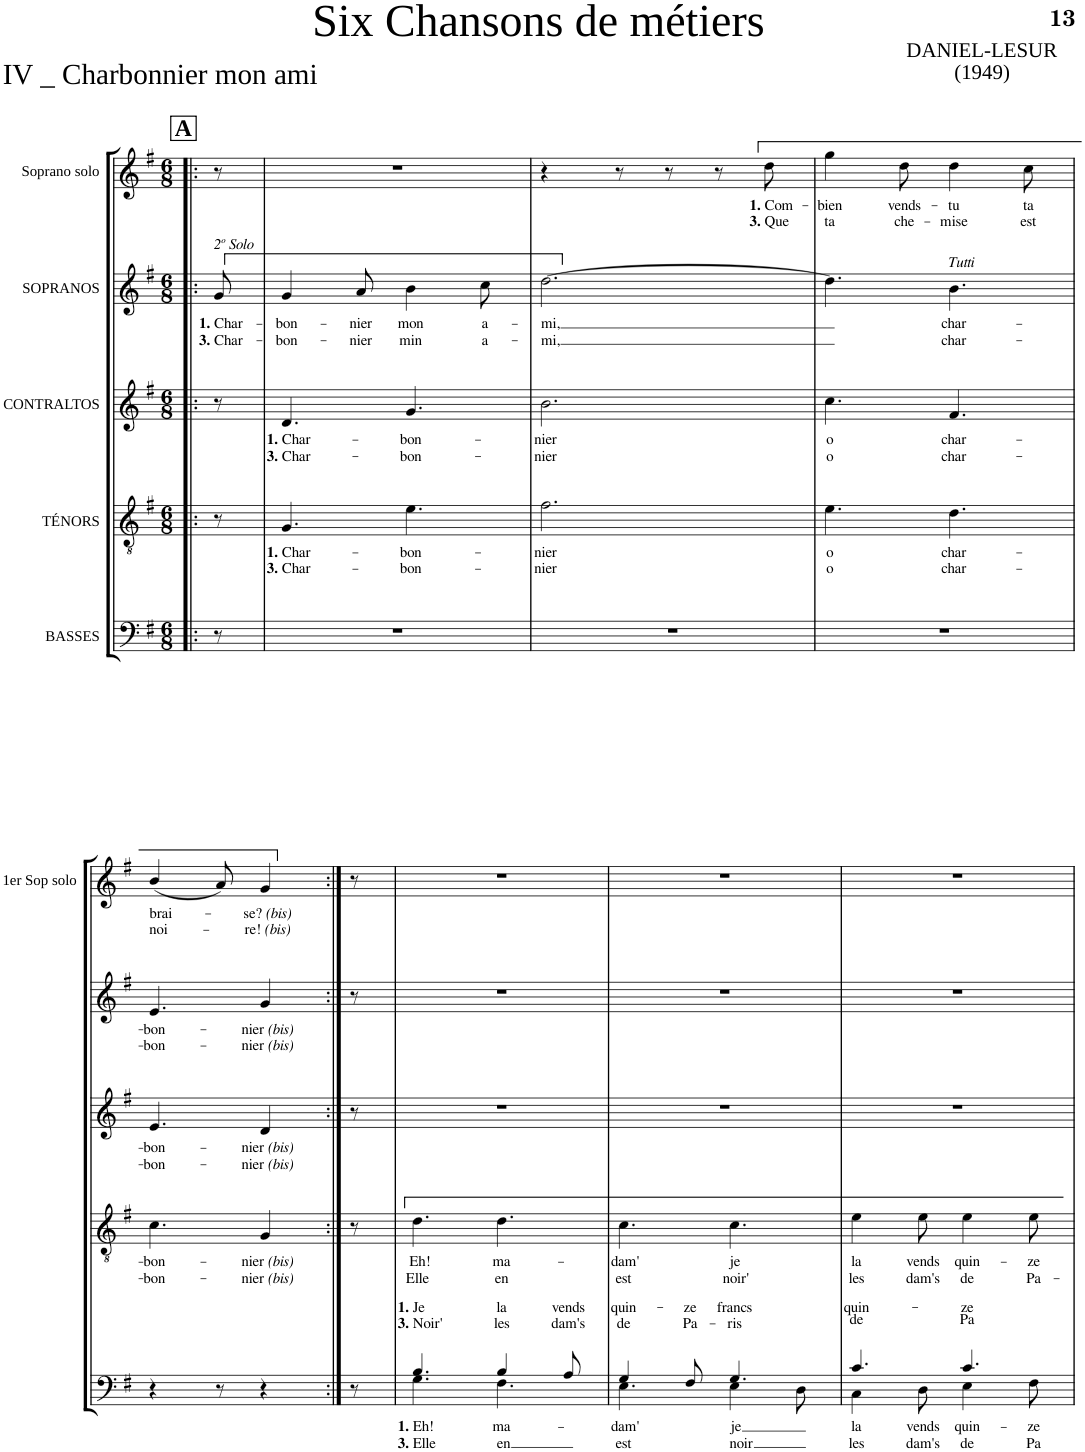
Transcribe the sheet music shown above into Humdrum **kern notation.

**kern	**text	**text	**text	**text	**text	**kern	**text	**text	**kern	**text	**text	**kern	**text	**text	**kern	**text	**text
*part5	*part5	*part5	*part5	*part5	*part5	*part4	*part4	*part4	*part3	*part3	*part3	*part2	*part2	*part2	*part1	*part1	*part1
*staff5	*staff5	*staff5	*staff5	*staff5	*staff5	*staff4	*staff4	*staff4	*staff3	*staff3	*staff3	*staff2	*staff2	*staff2	*staff1	*staff1	*staff1
*I"BASSES	*	*	*	*	*	*I"TÉNORS	*	*	*I"CONTRALTOS	*	*	*I"SOPRANOS	*	*	*I"Soprano solo	*	*
!!LO:PB:g=z
*clefF4	*	*	*	*	*	*clefGv2	*	*	*clefG2	*	*	*clefG2	*	*	*clefG2	*	*
*k[f#]	*	*	*	*	*	*k[f#]	*	*	*k[f#]	*	*	*k[f#]	*	*	*k[f#]	*	*
*M6/8	*	*	*	*	*	*M6/8	*	*	*M6/8	*	*	*M6/8	*	*	*M6/8	*	*
!!LO:REH:place=s1:a:B:cj:fs=16:t=A
=1!|:	=1!|:	=1!|:	=1!|:	=1!|:	=1!|:	=1!|:	=1!|:	=1!|:	=1!|:	=1!|:	=1!|:	=1!|:	=1!|:	=1!|:	=1!|:	=1!|:	=1!|:
!	!	!	!	!	!	!	!	!	!	!	!	!LO:TX:a:i:t=2	!	!	!	!	!
!	!	!	!	!	!	!	!	!	!	!	!	!LO:TX:a:t=o	!	!	!	!	!
!	!	!	!	!	!	!	!	!	!	!	!	!LO:TX:a:t=Solo	!	!	!	!	!
!	!	!	!	!	!	!	!	!	!	!	!	!	!LO:LY:b	!LO:LY:b	!	!	!
8r	.	.	.	.	.	8r	.	.	8r	.	.	8g/	1. Char	3. Char	8r	.	.
=2	=2	=2	=2	=2	=2	=2	=2	=2	=2	=2	=2	=2	=2	=2	=2	=2	=2
!	!	!	!	!	!	!	!LO:LY:b	!LO:LY:b	!	!LO:LY:b	!LO:LY:b	!	!LO:LY:b	!LO:LY:b	!	!	!
2.r	.	.	.	.	.	4.G/	1. Char	3. Char	4.d/	1. Char	3. Char	4g/	-bon-	-bon-	2.r	.	.
!	!	!	!	!	!	!	!	!	!	!	!	!	!LO:LY:b	!LO:LY:b	!	!	!
.	.	.	.	.	.	.	.	.	.	.	.	8a/	-nier	-nier	.	.	.
!	!	!	!	!	!	!	!LO:LY:b	!LO:LY:b	!	!LO:LY:b	!LO:LY:b	!	!LO:LY:b	!LO:LY:b	!	!	!
.	.	.	.	.	.	4.e\	-bon-	-bon-	4.g/	-bon-	-bon-	4b\	mon	min	.	.	.
!	!	!	!	!	!	!	!	!	!	!	!	!	!LO:LY:b	!LO:LY:b	!	!	!
.	.	.	.	.	.	.	.	.	.	.	.	8cc\	a-	a-	.	.	.
=3	=3	=3	=3	=3	=3	=3	=3	=3	=3	=3	=3	=3	=3	=3	=3	=3	=3
!	!	!	!	!	!	!	!LO:LY:b	!LO:LY:b	!	!LO:LY:b	!LO:LY:b	!	!LO:LY:b	!LO:LY:b	!	!	!
2.r	.	.	.	.	.	2.f#\	-nier	-nier	2.b\	-nier	-nier	[2.dd\	-mi,	-mi,	4r	.	.
.	.	.	.	.	.	.	.	.	.	.	.	.	.	.	8r	.	.
.	.	.	.	.	.	.	.	.	.	.	.	.	.	.	8r	.	.
.	.	.	.	.	.	.	.	.	.	.	.	.	.	.	8r	.	.
!	!	!	!	!	!	!	!	!	!	!	!	!	!	!	!	!LO:LY:b	!LO:LY:b
.	.	.	.	.	.	.	.	.	.	.	.	.	.	.	8dd\	1. Com	3. Que
=4	=4	=4	=4	=4	=4	=4	=4	=4	=4	=4	=4	=4	=4	=4	=4	=4	=4
!	!	!	!	!	!	!	!LO:LY:b	!LO:LY:b	!	!LO:LY:b	!LO:LY:b	!	!	!	!	!LO:LY:b	!LO:LY:b
2.r	.	.	.	.	.	4.e\	o	o	4.cc\	o	o	4.dd\]	.	.	4gg\	-bien	ta
!	!	!	!	!	!	!	!	!	!	!	!	!	!	!	!	!LO:LY:b	!LO:LY:b
.	.	.	.	.	.	.	.	.	.	.	.	.	.	.	8dd\	vends-	che-
!	!	!	!	!	!	!	!	!	!	!	!	!LO:TX:a:i:t=Tutti	!	!	!	!	!
!	!	!	!	!	!	!	!LO:LY:b	!LO:LY:b	!	!LO:LY:b	!LO:LY:b	!	!LO:LY:b	!LO:LY:b	!	!LO:LY:b	!LO:LY:b
.	.	.	.	.	.	4.d\	char-	char-	4.f#/	char-	char-	4.b\	char-	char-	4dd\	-tu	-mise
!	!	!	!	!	!	!	!	!	!	!	!	!	!	!	!	!LO:LY:b	!LO:LY:b
.	.	.	.	.	.	.	.	.	.	.	.	.	.	.	8cc\	ta	est
!!LO:LB:g=z
=5	=5	=5	=5	=5	=5	=5	=5	=5	=5	=5	=5	=5	=5	=5	=5	=5	=5
!	!	!	!	!	!	!	!LO:LY:b	!LO:LY:b	!	!LO:LY:b	!LO:LY:b	!	!LO:LY:b	!LO:LY:b	!	!LO:LY:b	!LO:LY:b
4r	.	.	.	.	.	4.c\	-bon-	-bon-	4.e/	-bon-	-bon-	4.e/	-bon-	-bon-	(4b/	-brai-	-noi-
8r	.	.	.	.	.	.	.	.	.	.	.	.	.	.	8a/)	.	.
!	!	!	!	!	!	!	!LO:LY:b	!LO:LY:b	!	!LO:LY:b	!LO:LY:b	!	!LO:LY:b	!LO:LY:b	!	!LO:LY:b	!LO:LY:b
4r	.	.	.	.	.	4G/	-nier (bis)	-nier (bis)	4d/	-nier (bis)	-nier (bis)	4g/	-nier (bis)	-nier (bis)	4g/	-se? (bis)	-re! (bis)
=6:|!	=6:|!	=6:|!	=6:|!	=6:|!	=6:|!	=6:|!	=6:|!	=6:|!	=6:|!	=6:|!	=6:|!	=6:|!	=6:|!	=6:|!	=6:|!	=6:|!	=6:|!
8r	.	.	.	.	.	8r	.	.	8r	.	.	8r	.	.	8r	.	.
=7	=7	=7	=7	=7	=7	=7	=7	=7	=7	=7	=7	=7	=7	=7	=7	=7	=7
!	!	!LO:LY:a	!LO:LY:a	!	!	!	!	!	!	!	!	!	!	!	!	!	!
*^	*	*	*	*	*	*	*	*	*	*	*	*	*	*	*	*	*
!	!	!LO:LY:b	!	!	!	!	!	!LO:LY:b	!LO:LY:b	!	!	!	!	!	!	!	!	!
4.B/	4.G\	1. Eh!	1. Je	3. Noir'	.	.	4.d\	Eh!	Elle	2.r	.	.	2.r	.	.	2.r	.	.
!	!	!	!LO:LY:a	!LO:LY:a	!	!	!	!	!	!	!	!	!	!	!	!	!	!
!	!	!LO:LY:b	!	!	!	!	!	!LO:LY:b	!LO:LY:b	!	!	!	!	!	!	!	!	!
4B/	4.F#\	ma-	la	les	.	.	4.d\	ma-	en	.	.	.	.	.	.	.	.	.
!	!	!	!LO:LY:a	!LO:LY:a	!	!	!	!	!	!	!	!	!	!	!	!	!	!
8A/	.	.	vends	dam's	.	.	.	.	.	.	.	.	.	.	.	.	.	.
=8	=8	=8	=8	=8	=8	=8	=8	=8	=8	=8	=8	=8	=8	=8	=8	=8	=8	=8
!	!	!	!LO:LY:a	!LO:LY:a	!	!	!	!	!	!	!	!	!	!	!	!	!	!
!	!	!LO:LY:b	!LO:LY:b	!	!	!	!	!LO:LY:b	!LO:LY:b	!	!	!	!	!	!	!	!	!
4G/	4.E\	-dam'	est	de	.	.	4.c\	-dam'	est	2.r	.	.	2.r	.	.	2.r	.	.
!	!	!	!LO:LY:a	!LO:LY:a	!	!	!	!	!	!	!	!	!	!	!	!	!	!
8F#/	.	.	-ze	Pa-	.	.	.	.	.	.	.	.	.	.	.	.	.	.
!	!	!	!LO:LY:a	!LO:LY:a	!	!	!	!	!	!	!	!	!	!	!	!	!	!
!	!	!LO:LY:b	!LO:LY:b	!	!	!	!	!LO:LY:b	!LO:LY:b	!	!	!	!	!	!	!	!	!
4.G/	4E\	je	noir	-ris	.	.	4.c\	je	noir'	.	.	.	.	.	.	.	.	.
.	8D\	.	.	.	.	.	.	.	.	.	.	.	.	.	.	.	.	.
=9	=9	=9	=9	=9	=9	=9	=9	=9	=9	=9	=9	=9	=9	=9	=9	=9	=9	=9
!	!	!	!LO:LY:a	!	!	!LO:LY:a	!	!	!	!	!	!	!	!	!	!	!	!
!	!	!LO:LY:b	!LO:LY:b	!	!	!	!	!LO:LY:b	!LO:LY:b	!	!	!	!	!	!	!	!	!
4.c/	4C\	la	les	.	.	-de	4e\	la	les	2.r	.	.	2.r	.	.	2.r	.	.
!	!	!LO:LY:b	!LO:LY:b	!	!	!	!	!LO:LY:b	!LO:LY:b	!	!	!	!	!	!	!	!	!
.	8D\	vends	dam's	.	.	.	8e\	vends	dam's	.	.	.	.	.	.	.	.	.
!	!	!	!LO:LY:a	!	!	!LO:LY:a	!	!	!	!	!	!	!	!	!	!	!	!
!	!	!LO:LY:b	!LO:LY:b	!	!	!	!	!LO:LY:b	!LO:LY:b	!	!	!	!	!	!	!	!	!
4.c/	4E\	quin-	de	.	.	-Pa	4e\	quin-	de	.	.	.	.	.	.	.	.	.
!	!	!LO:LY:b	!LO:LY:b	!	!	!	!	!LO:LY:b	!LO:LY:b	!	!	!	!	!	!	!	!	!
.	8F#\	-ze	Pa	.	.	.	8e\	-ze	Pa-	.	.	.	.	.	.	.	.	.
*v	*v	*	*	*	*	*	*	*	*	*	*	*	*	*	*	*	*	*
=	=	=	=	=	=	=	=	=	=	=	=	=	=	=	=	=	=
*-	*-	*-	*-	*-	*-	*-	*-	*-	*-	*-	*-	*-	*-	*-	*-	*-	*-
